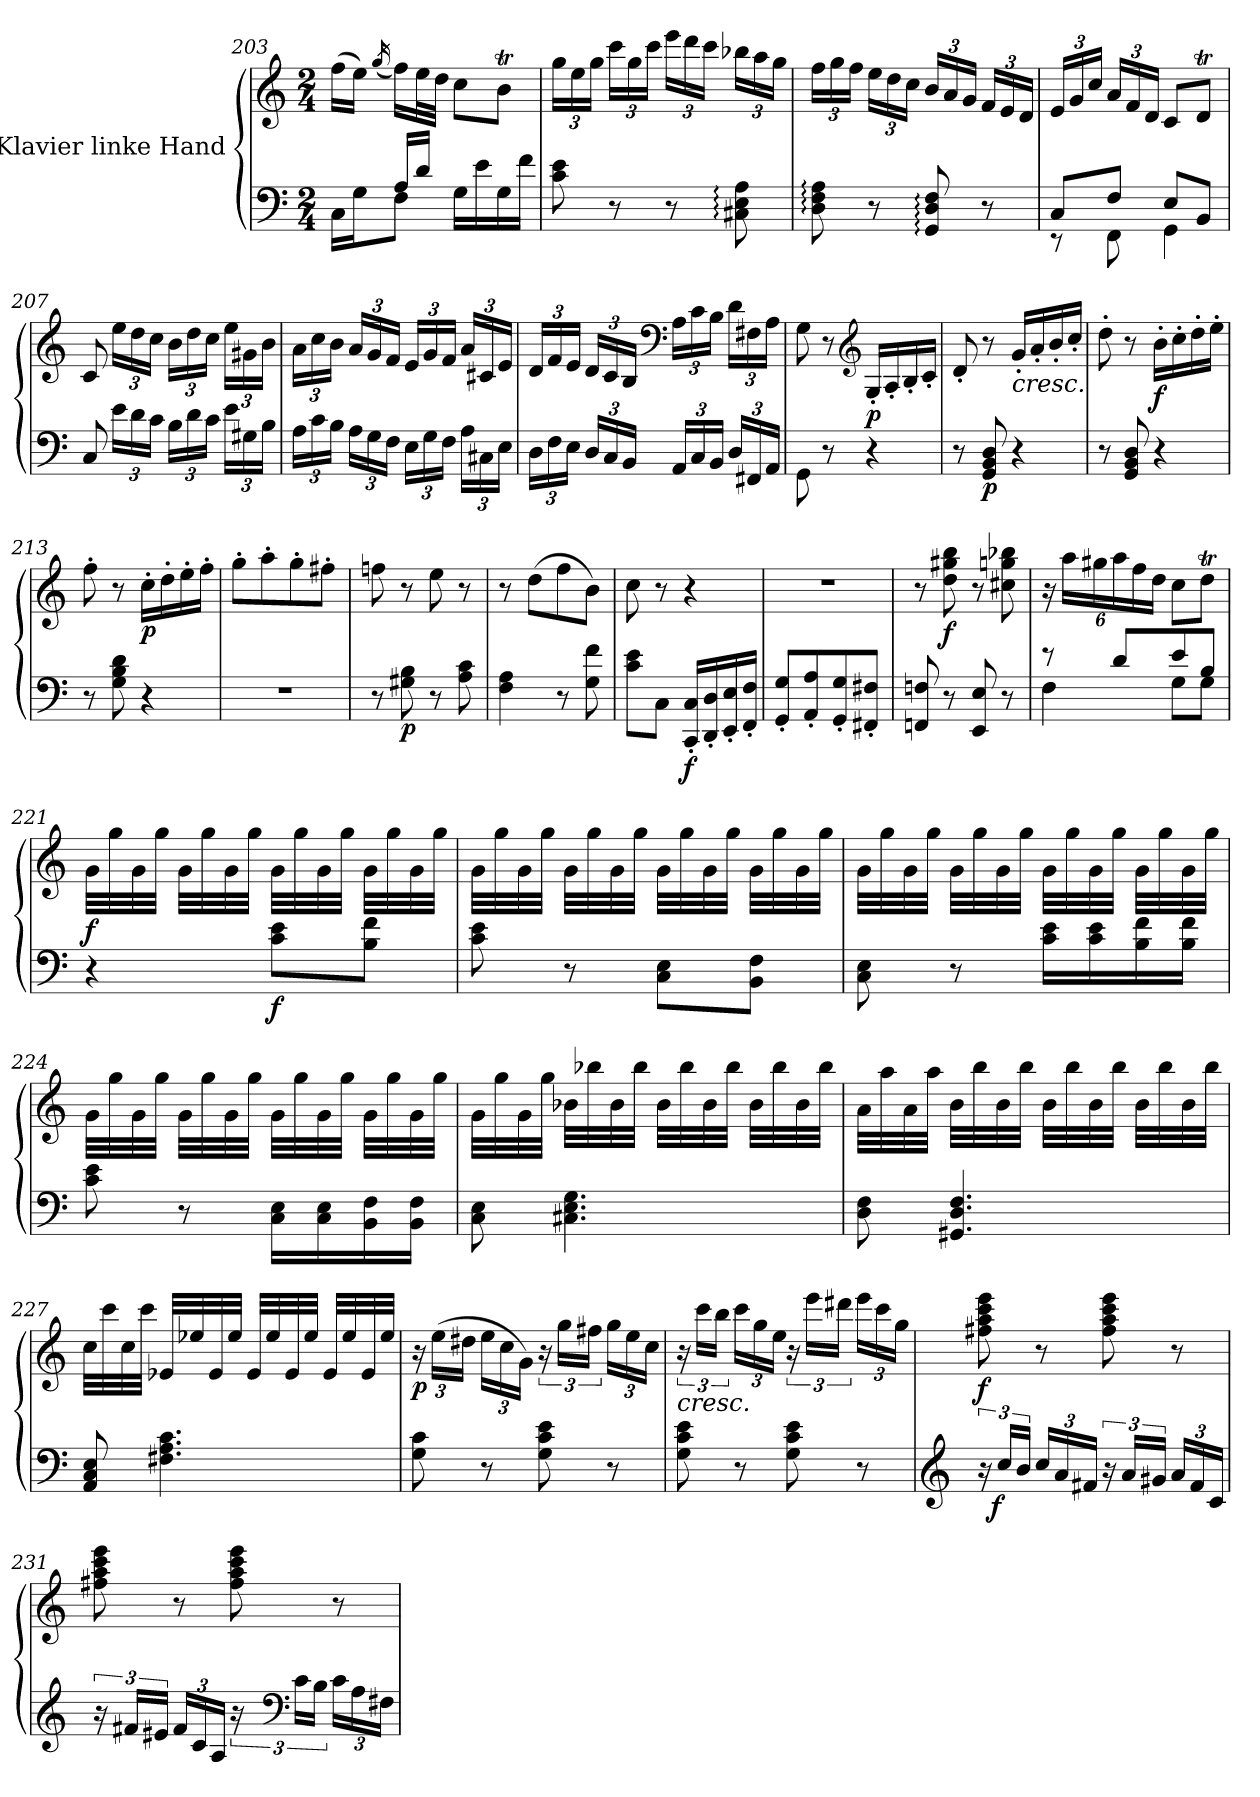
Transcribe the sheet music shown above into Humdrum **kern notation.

**kern	**kern	**dynam
*part1	*part1	*part1
*staff2	*staff1	*staff1/2
*I"Klavier linke Hand	*	*
*clefF4	*clefG2	*
*k[]	*k[]	*
*M2/4	*M2/4	*
=203	=203	=203
*^	*	*
16C\LL	8ryy	(>16ff\LL	.
16G\J	.	16ee\JJ)	.
.	.	(<16qgg/	.
8F\J	16A/LL	16ff\LL)	.
.	16d/JJ	32ee\L	.
.	.	32dd\JJJ	.
16G\LL	4ryy	8cc\L	.
16e\	.	.	.
16G\	.	8bt\J	.
16f\JJ	.	.	.
*v	*v	*	*
=204	=204	=204
*	*Xbrackettup	*
8c\ 8e\	24gg\LL	.
.	24ee\	.
.	24gg\JJ	.
8r	24ccc\LL	.
.	24gg\	.
.	24ccc\JJ	.
8r	24eee\LL	.
.	24ddd\	.
.	24ccc\JJ	.
8C#X\: 8E\: 8A\:	24bb-X\LL	.
.	24aa\	.
.	24gg\JJ	.
=205	=205	=205
8D\: 8F\: 8A\:	24ff\LL	.
.	24gg\	.
.	24ff\JJ	.
8r	24ee\LL	.
.	24dd\	.
.	24cc\JJ	.
8GG/: 8D/: 8F/:	24b/LL	.
.	24a/	.
.	24g/JJ	.
8r	24f/LL	.
.	24e/	.
.	24d/JJ	.
=206	=206	=206
*^	*	*
8C/L	8r	24e/LL	.
.	.	24g/	.
.	.	24cc/JJ	.
8F/J	8FF\	24a/LL	.
.	.	24f/	.
.	.	24d/JJ	.
8E/L	4GG\	8c/L	.
8BB/J	.	8dT/J	.
*v	*v	*	*
=207	=207	=207
8C/	8c/	.
*Xbrackettup	*	*
24e\LL	24ee\LL	.
24d\	24dd\	.
24c\JJ	24cc\JJ	.
24B\LL	24b\LL	.
24d\	24dd\	.
24c\JJ	24cc\JJ	.
24e\LL	24ee\LL	.
24G#X\	24g#X\	.
24B\JJ	24b\JJ	.
=208	=208	=208
24A\LL	24a\LL	.
24c\	24cc\	.
24B\JJ	24b\JJ	.
24A\LL	24a/LL	.
24G\	24g/	.
24F\JJ	24f/JJ	.
24E\LL	24e/LL	.
24G\	24g/	.
24F\JJ	24f/JJ	.
24A\LL	24a/LL	.
24C#X\	24c#X/	.
24E\JJ	24e/JJ	.
=209	=209	=209
24D\LL	24d/LL	.
24F\	24f/	.
24E\JJ	24e/JJ	.
24D/LL	24d/LL	.
24C/	24c/	.
24BB/JJ	24B/JJ	.
*	*clefF4	*
24AA/LL	24A\LL	.
24C/	24c\	.
24BB/JJ	24B\JJ	.
24D/LL	24d\LL	.
24FF#X/	24F#X\	.
24AA/JJ	24A\JJ	.
=210	=210	=210
8GG\	8G\	.
8r	8r	.
*	*clefG2	*
!	!	!LO:DY:a=2
4r	16G'/LL	p
.	16A'/	.
.	16B'/	.
.	16c'/JJ	.
=211	=211	=211
8r	8d'/	.
!	!	!LO:DY:b=2
8GG/ 8BB/ 8D/	8r	p
!	!LO:TX:b:i:t=cresc.	!
4r	16g'/LL	.
.	16a'/	.
.	16b'/	.
.	16cc'/JJ	.
=212	=212	=212
8r	8dd'\	.
8GG/ 8BB/ 8D/	8r	.
!	!	!LO:DY:b
4r	16b'\LL	f
.	16cc'\	.
.	16dd'\	.
.	16ee'\JJ	.
=213	=213	=213
8r	8ff'\	.
8G\ 8B\ 8d\	8r	.
!	!	!LO:DY:b
4r	16cc'\LL	p
.	16dd'\	.
.	16ee'\	.
.	16ff'\JJ	.
=214	=214	=214
2r	8gg'\L	.
.	8aa'\	.
.	8gg'\	.
.	8ff#X'\J	.
=215	=215	=215
8r	8ffn\	.
!	!	!LO:DY:b=2
8G#X\ 8B\	8r	p
8r	8ee\	.
8A\ 8c\	8r	.
=216	=216	=216
4F\ 4A\	8r	.
.	(>8dd\L	.
8r	8ff\	.
8G\ 8f\	8b\J)	.
=217	=217	=217
8c\ 8e\L	8cc\	.
8C\J	8r	.
!	!	!LO:DY:b=2
16CC/' 16C/'LL	4r	f
16DD/' 16D/'	.	.
16EE/' 16E/'	.	.
16FF/' 16F/'JJ	.	.
=218	=218	=218
8GG/' 8G/'L	2r	.
8AA/' 8A/'	.	.
8GG/' 8G/'	.	.
8FF#X/' 8F#X/'J	.	.
=219	=219	=219
8FFn/ 8Fn/	8r	.
!	!	!LO:DY:b
8r	8dd\ 8gg#X\ 8bb\	f
8EE/ 8E/	8r	.
8r	8cc#X\ 8ggn\ 8bb-X\	.
=220	=220	=220
*^	*	*
8r	4F\	24r	.
.	.	24aa\LL	.
.	.	24gg#X\	.
8d/L	.	24aa\	.
.	.	24ff\	.
.	.	24dd\JJ	.
8e/	8G\L	8cc\L	.
8B/J	8G\J	8ddT\J	.
=221	=221	=221	=221
!	!	!	!LO:DY:a=2
*v	*v	*	*
4r	32g\LLL	f
.	32gg\	.
.	32g\	.
.	32gg\JJJ	.
.	32g\LLL	.
.	32gg\	.
.	32g\	.
.	32gg\JJJ	.
!	!	!LO:DY:b=2
8c\ 8e\L	32g\LLL	f
.	32gg\	.
.	32g\	.
.	32gg\JJJ	.
8B\ 8f\J	32g\LLL	.
.	32gg\	.
.	32g\	.
.	32gg\JJJ	.
=222	=222	=222
8c\ 8e\	32g\LLL	.
.	32gg\	.
.	32g\	.
.	32gg\JJJ	.
8r	32g\LLL	.
.	32gg\	.
.	32g\	.
.	32gg\JJJ	.
8C\ 8E\L	32g\LLL	.
.	32gg\	.
.	32g\	.
.	32gg\JJJ	.
8BB\ 8F\J	32g\LLL	.
.	32gg\	.
.	32g\	.
.	32gg\JJJ	.
=223	=223	=223
8C\ 8E\	32g\LLL	.
.	32gg\	.
.	32g\	.
.	32gg\JJJ	.
8r	32g\LLL	.
.	32gg\	.
.	32g\	.
.	32gg\JJJ	.
16c\ 16e\LL	32g\LLL	.
.	32gg\	.
16c\ 16e\	32g\	.
.	32gg\JJJ	.
16B\ 16f\	32g\LLL	.
.	32gg\	.
16B\ 16f\JJ	32g\	.
.	32gg\JJJ	.
=224	=224	=224
8c\ 8e\	32g\LLL	.
.	32gg\	.
.	32g\	.
.	32gg\JJJ	.
8r	32g\LLL	.
.	32gg\	.
.	32g\	.
.	32gg\JJJ	.
16C\ 16E\LL	32g\LLL	.
.	32gg\	.
16C\ 16E\	32g\	.
.	32gg\JJJ	.
16BB\ 16F\	32g\LLL	.
.	32gg\	.
16BB\ 16F\JJ	32g\	.
.	32gg\JJJ	.
=225	=225	=225
8C\ 8E\	32g\LLL	.
.	32gg\	.
.	32g\	.
.	32gg\JJJ	.
!	!	!LO:DY:a=2
!	!	!LO:DY:n=1:b=2
4.C#X\ 4.E\ 4.G\	32b-X\LLL	fp fp
.	32bb-X\	.
.	32b-\	.
.	32bb-\JJJ	.
.	32b-\LLL	.
.	32bb-\	.
.	32b-\	.
.	32bb-\JJJ	.
.	32b-\LLL	.
.	32bb-\	.
.	32b-\	.
.	32bb-\JJJ	.
=226	=226	=226
8D\ 8F\	32a\LLL	.
.	32aa\	.
.	32a\	.
.	32aa\JJJ	.
!	!	!LO:DY:a=2
!	!	!LO:DY:n=1:b=2
4.GG#X/ 4.D/ 4.F/	32b\LLL	fp fp
.	32bb\	.
.	32b\	.
.	32bb\JJJ	.
.	32b\LLL	.
.	32bb\	.
.	32b\	.
.	32bb\JJJ	.
.	32b\LLL	.
.	32bb\	.
.	32b\	.
.	32bb\JJJ	.
=227	=227	=227
8AA/ 8C/ 8E/	32cc\LLL	.
.	32ccc\	.
.	32cc\	.
.	32ccc\JJJ	.
!	!	!LO:DY:b=2
!	!	!LO:DY:n=1:b
4.F#X\ 4.A\ 4.c\	32e-X/LLL	fp fp
.	32ee-X/	.
.	32e-/	.
.	32ee-/JJJ	.
.	32e-/LLL	.
.	32ee-/	.
.	32e-/	.
.	32ee-/JJJ	.
.	32e-/LLL	.
.	32ee-/	.
.	32e-/	.
.	32ee-/JJJ	.
=228	=228	=228
!	!	!LO:DY:b
8G\ 8c\	24r	p
.	(>24ee\LL	.
.	24dd#X\JJ	.
8r	24ee\LL	.
.	24cc\	.
.	24g\JJ)	.
*	*brackettup	*
8G\ 8c\ 8e\	24r	.
.	24gg\LL	.
.	24ff#X\JJ	.
*	*Xbrackettup	*
8r	24gg\LL	.
.	24ee\	.
.	24cc\JJ	.
=229	=229	=229
*	*brackettup	*
!	!LO:TX:b:i:t=cresc.	!
8G\ 8c\ 8e\	24r	.
.	24ccc\LL	.
.	24bb\JJ	.
*	*Xbrackettup	*
8r	24ccc\LL	.
.	24gg\	.
.	24ee\JJ	.
*	*brackettup	*
8G\ 8c\ 8e\	24r	.
.	24eee\LL	.
.	24ddd#X\JJ	.
*	*Xbrackettup	*
8r	24eee\LL	.
.	24ccc\	.
.	24gg\JJ	.
=230	=230	=230
*clefG2	*	*
*brackettup	*	*
!	!	!LO:DY:b
24r	8ff#X\ 8aa\ 8ccc\ 8eee\	f
!	!	!LO:DY:b=2
24cc/LL	.	f
24b/JJ	.	.
*Xbrackettup	*	*
24cc/LL	8r	.
24a/	.	.
24f#X/JJ	.	.
*brackettup	*	*
24r	8ff#\ 8aa\ 8ccc\ 8eee\	.
24a/LL	.	.
24g#X/JJ	.	.
*Xbrackettup	*	*
24a/LL	8r	.
24f#/	.	.
24c/JJ	.	.
=231	=231	=231
*brackettup	*	*
24r	8ff#X\ 8aa\ 8ccc\ 8eee\	.
24f#X/LL	.	.
24e#X/JJ	.	.
*Xbrackettup	*	*
24f#/LL	8r	.
24c/	.	.
24A/JJ	.	.
*brackettup	*	*
24r	8ff#\ 8aa\ 8ccc\ 8eee\	.
*clefF4	*	*
24c\LL	.	.
24B\JJ	.	.
*Xbrackettup	*	*
24c\LL	8r	.
24A\	.	.
24F#X\JJ	.	.
=	=	=
*-	*-	*-
